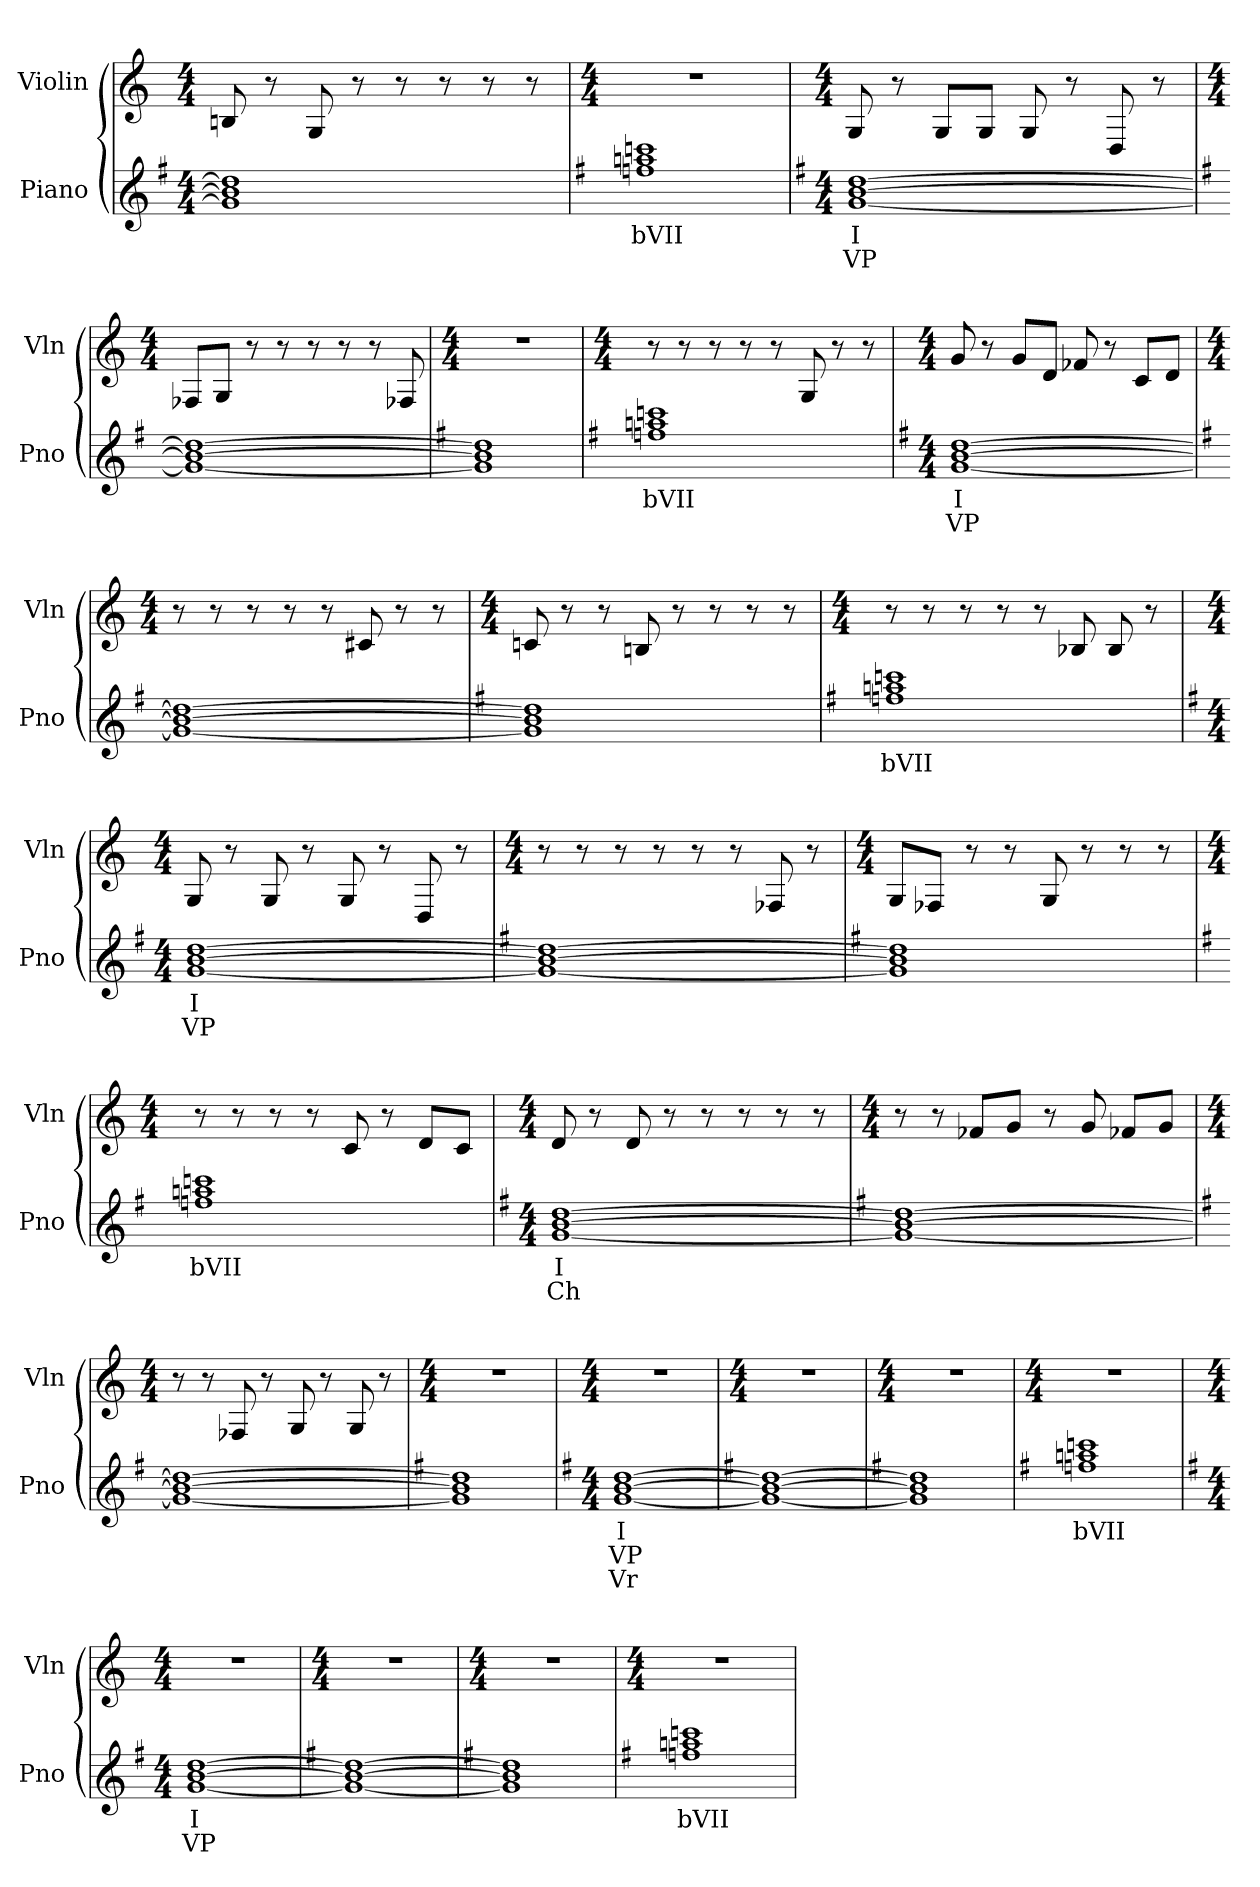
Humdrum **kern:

**kern	**text	**text	**text	**kern
*part2	*part2	*part2	*part2	*part1
*staff2	*staff2	*staff2	*staff2	*staff1
*I"Piano	*	*	*	*I"Violin
*I'Pno	*	*	*	*I'Vln
*k[f#]	*	*	*	*
*G:	*	*	*	*
*M4/4	*	*	*	*M4/4
=	=	=	=	=
1g] 1b] 1dd]	.	.	.	8Bn
.	.	.	.	8r
.	.	.	.	8G
.	.	.	.	8r
.	.	.	.	8r
.	.	.	.	8r
.	.	.	.	8r
.	.	.	.	8r
=	=	=	=	=
*k[f#]	*	*	*	*
*G:	*	*	*	*
*	*	*	*	*M4/4
1ffn 1aan 1cccn	bVII	.	.	1r
=	=	=	=	=
*k[f#]	*	*	*	*
*G:	*	*	*	*
*M4/4	*	*	*	*M4/4
[1g [1b [1dd	I	VP	.	8G
.	.	.	.	8r
.	.	.	.	8GL
.	.	.	.	8GJ
.	.	.	.	8G
.	.	.	.	8r
.	.	.	.	8D
.	.	.	.	8r
=	=	=	=	=
*k[f#]	*	*	*	*
*G:	*	*	*	*
*	*	*	*	*M4/4
1g_ 1b_ 1dd_	.	.	.	8F-XL
.	.	.	.	8GJ
.	.	.	.	8r
.	.	.	.	8r
.	.	.	.	8r
.	.	.	.	8r
.	.	.	.	8r
.	.	.	.	8F-X
=	=	=	=	=
*k[f#]	*	*	*	*
*G:	*	*	*	*
*	*	*	*	*M4/4
1g] 1b] 1dd]	.	.	.	1r
=	=	=	=	=
*k[f#]	*	*	*	*
*G:	*	*	*	*
*	*	*	*	*M4/4
1ffn 1aan 1cccn	bVII	.	.	8r
.	.	.	.	8r
.	.	.	.	8r
.	.	.	.	8r
.	.	.	.	8r
.	.	.	.	8G
.	.	.	.	8r
.	.	.	.	8r
=	=	=	=	=
*k[f#]	*	*	*	*
*G:	*	*	*	*
*M4/4	*	*	*	*M4/4
[1g [1b [1dd	I	VP	.	8g
.	.	.	.	8r
.	.	.	.	8gL
.	.	.	.	8dJ
.	.	.	.	8f-X
.	.	.	.	8r
.	.	.	.	8cL
.	.	.	.	8dJ
=	=	=	=	=
*k[f#]	*	*	*	*
*G:	*	*	*	*
*	*	*	*	*M4/4
1g_ 1b_ 1dd_	.	.	.	8r
.	.	.	.	8r
.	.	.	.	8r
.	.	.	.	8r
.	.	.	.	8r
.	.	.	.	8c#X
.	.	.	.	8r
.	.	.	.	8r
=	=	=	=	=
*k[f#]	*	*	*	*
*G:	*	*	*	*
*	*	*	*	*M4/4
1g] 1b] 1dd]	.	.	.	8cn
.	.	.	.	8r
.	.	.	.	8r
.	.	.	.	8Bn
.	.	.	.	8r
.	.	.	.	8r
.	.	.	.	8r
.	.	.	.	8r
=	=	=	=	=
*k[f#]	*	*	*	*
*G:	*	*	*	*
*	*	*	*	*M4/4
1ffn 1aan 1cccn	bVII	.	.	8r
.	.	.	.	8r
.	.	.	.	8r
.	.	.	.	8r
.	.	.	.	8r
.	.	.	.	8B-X
.	.	.	.	8B-
.	.	.	.	8r
=	=	=	=	=
*k[f#]	*	*	*	*
*G:	*	*	*	*
*M4/4	*	*	*	*M4/4
[1g [1b [1dd	I	VP	.	8G
.	.	.	.	8r
.	.	.	.	8G
.	.	.	.	8r
.	.	.	.	8G
.	.	.	.	8r
.	.	.	.	8D
.	.	.	.	8r
=	=	=	=	=
*k[f#]	*	*	*	*
*G:	*	*	*	*
*	*	*	*	*M4/4
1g_ 1b_ 1dd_	.	.	.	8r
.	.	.	.	8r
.	.	.	.	8r
.	.	.	.	8r
.	.	.	.	8r
.	.	.	.	8r
.	.	.	.	8F-X
.	.	.	.	8r
=	=	=	=	=
*k[f#]	*	*	*	*
*G:	*	*	*	*
*	*	*	*	*M4/4
1g] 1b] 1dd]	.	.	.	8GL
.	.	.	.	8F-XJ
.	.	.	.	8r
.	.	.	.	8r
.	.	.	.	8G
.	.	.	.	8r
.	.	.	.	8r
.	.	.	.	8r
=	=	=	=	=
*k[f#]	*	*	*	*
*G:	*	*	*	*
*	*	*	*	*M4/4
1ffn 1aan 1cccn	bVII	.	.	8r
.	.	.	.	8r
.	.	.	.	8r
.	.	.	.	8r
.	.	.	.	8c
.	.	.	.	8r
.	.	.	.	8dL
.	.	.	.	8cJ
=	=	=	=	=
*k[f#]	*	*	*	*
*G:	*	*	*	*
*M4/4	*	*	*	*M4/4
[1g [1b [1dd	I	Ch	.	8d
.	.	.	.	8r
.	.	.	.	8d
.	.	.	.	8r
.	.	.	.	8r
.	.	.	.	8r
.	.	.	.	8r
.	.	.	.	8r
=	=	=	=	=
*k[f#]	*	*	*	*
*G:	*	*	*	*
*	*	*	*	*M4/4
1g_ 1b_ 1dd_	.	.	.	8r
.	.	.	.	8r
.	.	.	.	8f-XL
.	.	.	.	8gJ
.	.	.	.	8r
.	.	.	.	8g
.	.	.	.	8f-XL
.	.	.	.	8gJ
=	=	=	=	=
*k[f#]	*	*	*	*
*G:	*	*	*	*
*	*	*	*	*M4/4
1g_ 1b_ 1dd_	.	.	.	8r
.	.	.	.	8r
.	.	.	.	8F-X
.	.	.	.	8r
.	.	.	.	8G
.	.	.	.	8r
.	.	.	.	8G
.	.	.	.	8r
=	=	=	=	=
*k[f#]	*	*	*	*
*G:	*	*	*	*
*	*	*	*	*M4/4
1g] 1b] 1dd]	.	.	.	1r
=	=	=	=	=
*k[f#]	*	*	*	*
*G:	*	*	*	*
*M4/4	*	*	*	*M4/4
[1g [1b [1dd	I	VP	Vr	1r
=	=	=	=	=
*k[f#]	*	*	*	*
*G:	*	*	*	*
*	*	*	*	*M4/4
1g_ 1b_ 1dd_	.	.	.	1r
=	=	=	=	=
*k[f#]	*	*	*	*
*G:	*	*	*	*
*	*	*	*	*M4/4
1g] 1b] 1dd]	.	.	.	1r
=	=	=	=	=
*k[f#]	*	*	*	*
*G:	*	*	*	*
*	*	*	*	*M4/4
1ffn 1aan 1cccn	bVII	.	.	1r
=	=	=	=	=
*k[f#]	*	*	*	*
*G:	*	*	*	*
*M4/4	*	*	*	*M4/4
[1g [1b [1dd	I	VP	.	1r
=	=	=	=	=
*k[f#]	*	*	*	*
*G:	*	*	*	*
*	*	*	*	*M4/4
1g_ 1b_ 1dd_	.	.	.	1r
=	=	=	=	=
*k[f#]	*	*	*	*
*G:	*	*	*	*
*	*	*	*	*M4/4
1g] 1b] 1dd]	.	.	.	1r
=	=	=	=	=
*k[f#]	*	*	*	*
*G:	*	*	*	*
*	*	*	*	*M4/4
1ffn 1aan 1cccn	bVII	.	.	1r
=	=	=	=	=
*-	*-	*-	*-	*-
